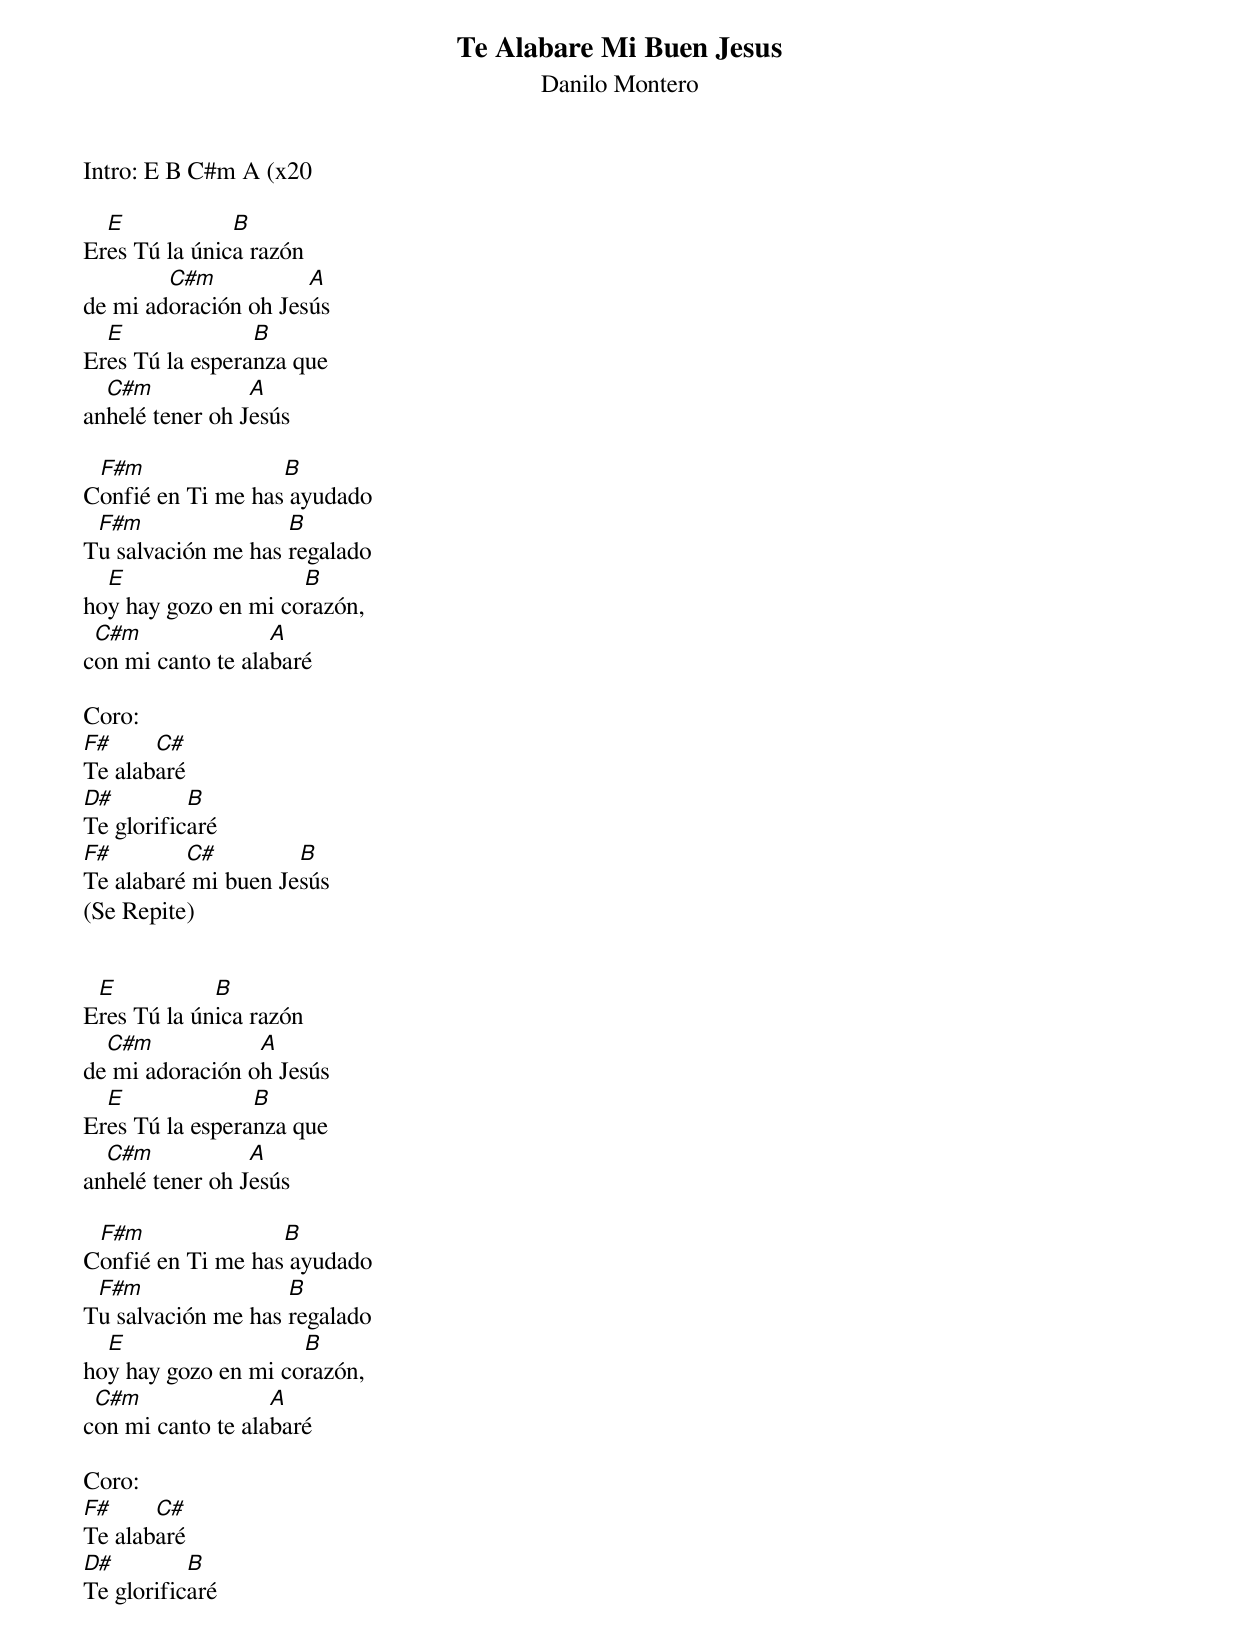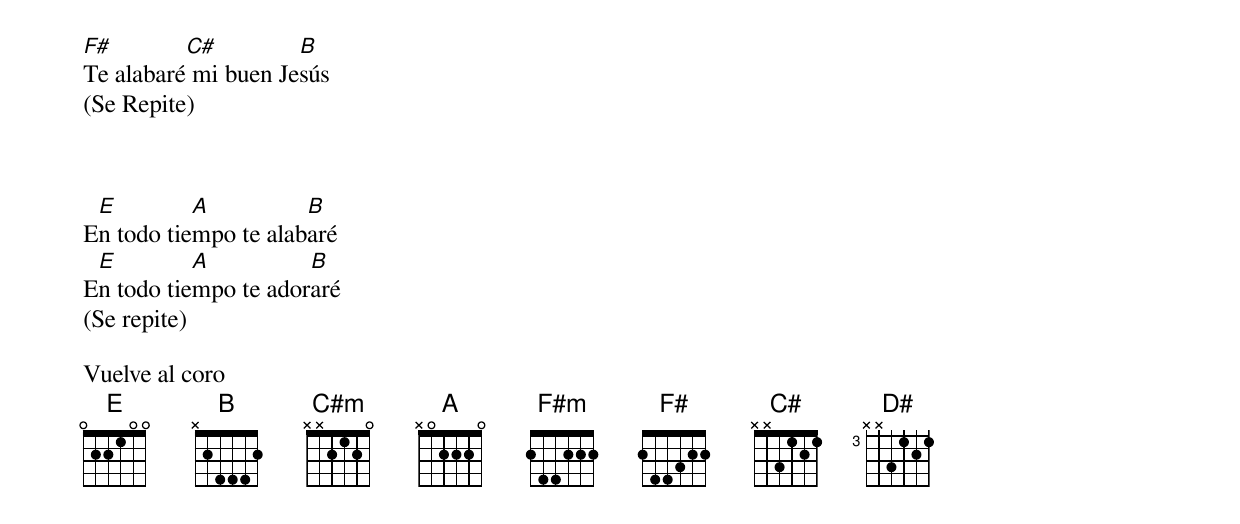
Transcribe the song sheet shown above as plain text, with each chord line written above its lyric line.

Te Alabare Mi Buen Jesus
Danilo Montero

Intro: E B C#m A (x20

  E            B
Eres Tú la única razón
        C#m           A
de mi adoración oh Jesús
  E              B
Eres Tú la esperanza que
  C#m            A
anhelé tener oh Jesús

 F#m               B
Confié en Ti me has ayudado
 F#m                B
Tu salvación me has regalado
  E                  B
hoy hay gozo en mi corazón,
 C#m               A
con mi canto te alabaré

Coro:
F#     C#
Te alabaré
D#         B
Te glorificaré
F#        C#         B
Te alabaré mi buen Jesús
(Se Repite)


 E           B
Eres Tú la única razón
  C#m            A
de mi adoración oh Jesús
  E              B
Eres Tú la esperanza que
  C#m            A
anhelé tener oh Jesús

 F#m               B
Confié en Ti me has ayudado
 F#m                B
Tu salvación me has regalado
  E                  B
hoy hay gozo en mi corazón,
 C#m               A
con mi canto te alabaré

Coro:
F#     C#
Te alabaré
D#         B
Te glorificaré
F#        C#         B
Te alabaré mi buen Jesús
(Se Repite)



 E         A          B
En todo tiempo te alabaré
 E         A          B
En todo tiempo te adoraré
(Se repite)

Vuelve al coro
